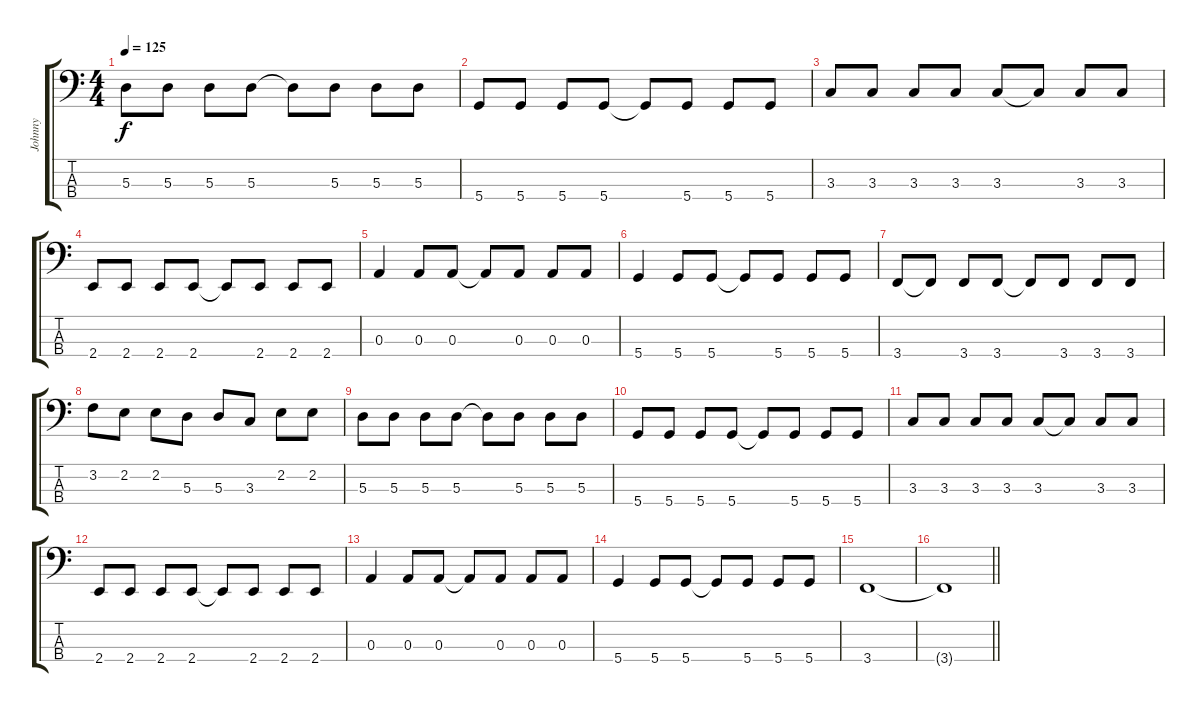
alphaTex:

\track ("Johnny" "Johnny") {instrument electricbassfinger}
\staff {score tabs}
\tuning (G2 D2 A1 D1) {hide}
\ts (4 4)
\tempo 125
\clef f4
\ks c
5.3.8{dy f} 5.3.8 5.3.8 5.3.8 5.3{t}.8 5.3.8 5.3.8 5.3.8 |
5.4.8 5.4.8 5.4.8 5.4.8 5.4{t}.8 5.4.8 5.4.8 5.4.8 |
3.3.8 3.3.8 3.3.8 3.3.8 3.3.8 3.3{t}.8 3.3.8 3.3.8 |
2.4.8 2.4.8 2.4.8 2.4.8 2.4{t}.8 2.4.8 2.4.8 2.4.8 |
0.3.4 0.3.8 0.3.8 0.3{t}.8 0.3.8 0.3.8 0.3.8 |
5.4.4 5.4.8 5.4.8 5.4{t}.8 5.4.8 5.4.8 5.4.8 |
3.4.8 3.4{t}.8 3.4.8 3.4.8 3.4{t}.8 3.4.8 3.4.8 3.4.8 |
3.2.8 2.2.8 2.2.8 5.3.8 5.3.8 3.3.8 2.2.8 2.2.8 |
5.3.8 5.3.8 5.3.8 5.3.8 5.3{t}.8 5.3.8 5.3.8 5.3.8 |
5.4.8 5.4.8 5.4.8 5.4.8 5.4{t}.8 5.4.8 5.4.8 5.4.8 |
3.3.8 3.3.8 3.3.8 3.3.8 3.3.8 3.3{t}.8 3.3.8 3.3.8 |
2.4.8 2.4.8 2.4.8 2.4.8 2.4{t}.8 2.4.8 2.4.8 2.4.8 |
0.3.4 0.3.8 0.3.8 0.3{t}.8 0.3.8 0.3.8 0.3.8 |
5.4.4 5.4.8 5.4.8 5.4{t}.8 5.4.8 5.4.8 5.4.8 |
3.4.1 |
\barLineRight lightlight
3.4{t}.1
